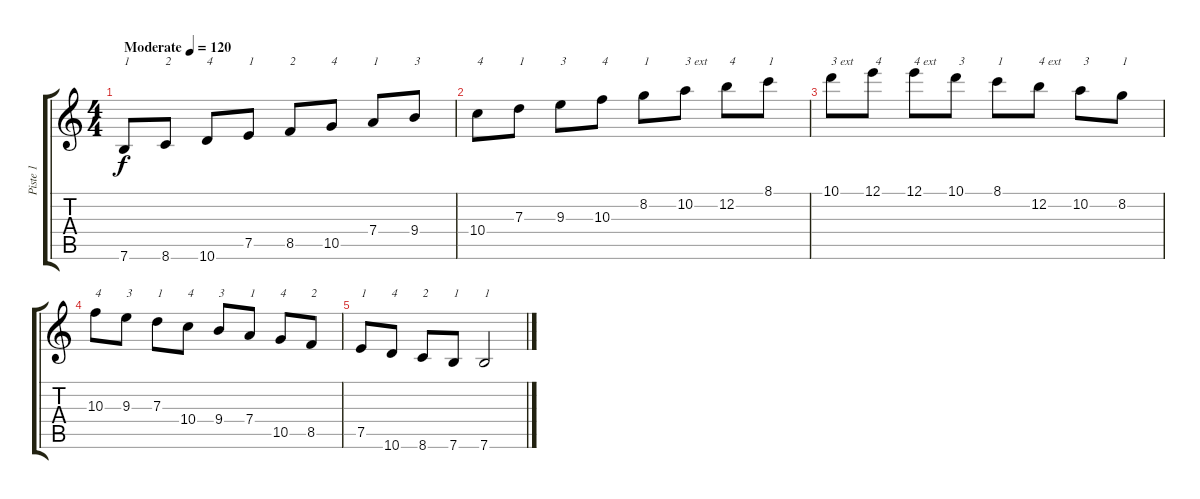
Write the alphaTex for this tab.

\track ("Piste 1" "Piste 1") {instrument acousticguitarsteel}
\staff {score tabs}
\tuning (E4 B3 G3 D3 A2 E2) {hide}
\ts (4 4)
\tempo (120 "Moderate")
\clef g2
\ks c
7.6.8{txt "1" dy f instrument acousticguitarsteel} 8.6.8{txt "2"} 10.6.8{txt "4"} 7.5.8{txt "1"} 8.5.8{txt "2"} 10.5.8{txt "4"} 7.4.8{txt "1"} 9.4.8{txt "3"} |
10.4.8{txt "4"} 7.3.8{txt "1"} 9.3.8{txt "3"} 10.3.8{txt "4"} 8.2.8{txt "1"} 10.2.8{txt "3 ext"} 12.2.8{txt " 4"} 8.1.8{txt "1"} |
10.1.8{txt "3 ext "} 12.1.8{txt " 4"} 12.1.8{txt "4 ext"} 10.1.8{txt " 3"} 8.1.8{txt "1"} 12.2.8{txt "4 ext"} 10.2.8{txt " 3"} 8.2.8{txt "1"} |
10.3.8{txt "4"} 9.3.8{txt "3"} 7.3.8{txt "1"} 10.4.8{txt "4"} 9.4.8{txt "3"} 7.4.8{txt "1"} 10.5.8{txt "4"} 8.5.8{txt "2"} |
7.5.8{txt "1"} 10.6.8{txt "4"} 8.6.8{txt "2"} 7.6.8{txt "1"} 7.6.2{txt "1"}
